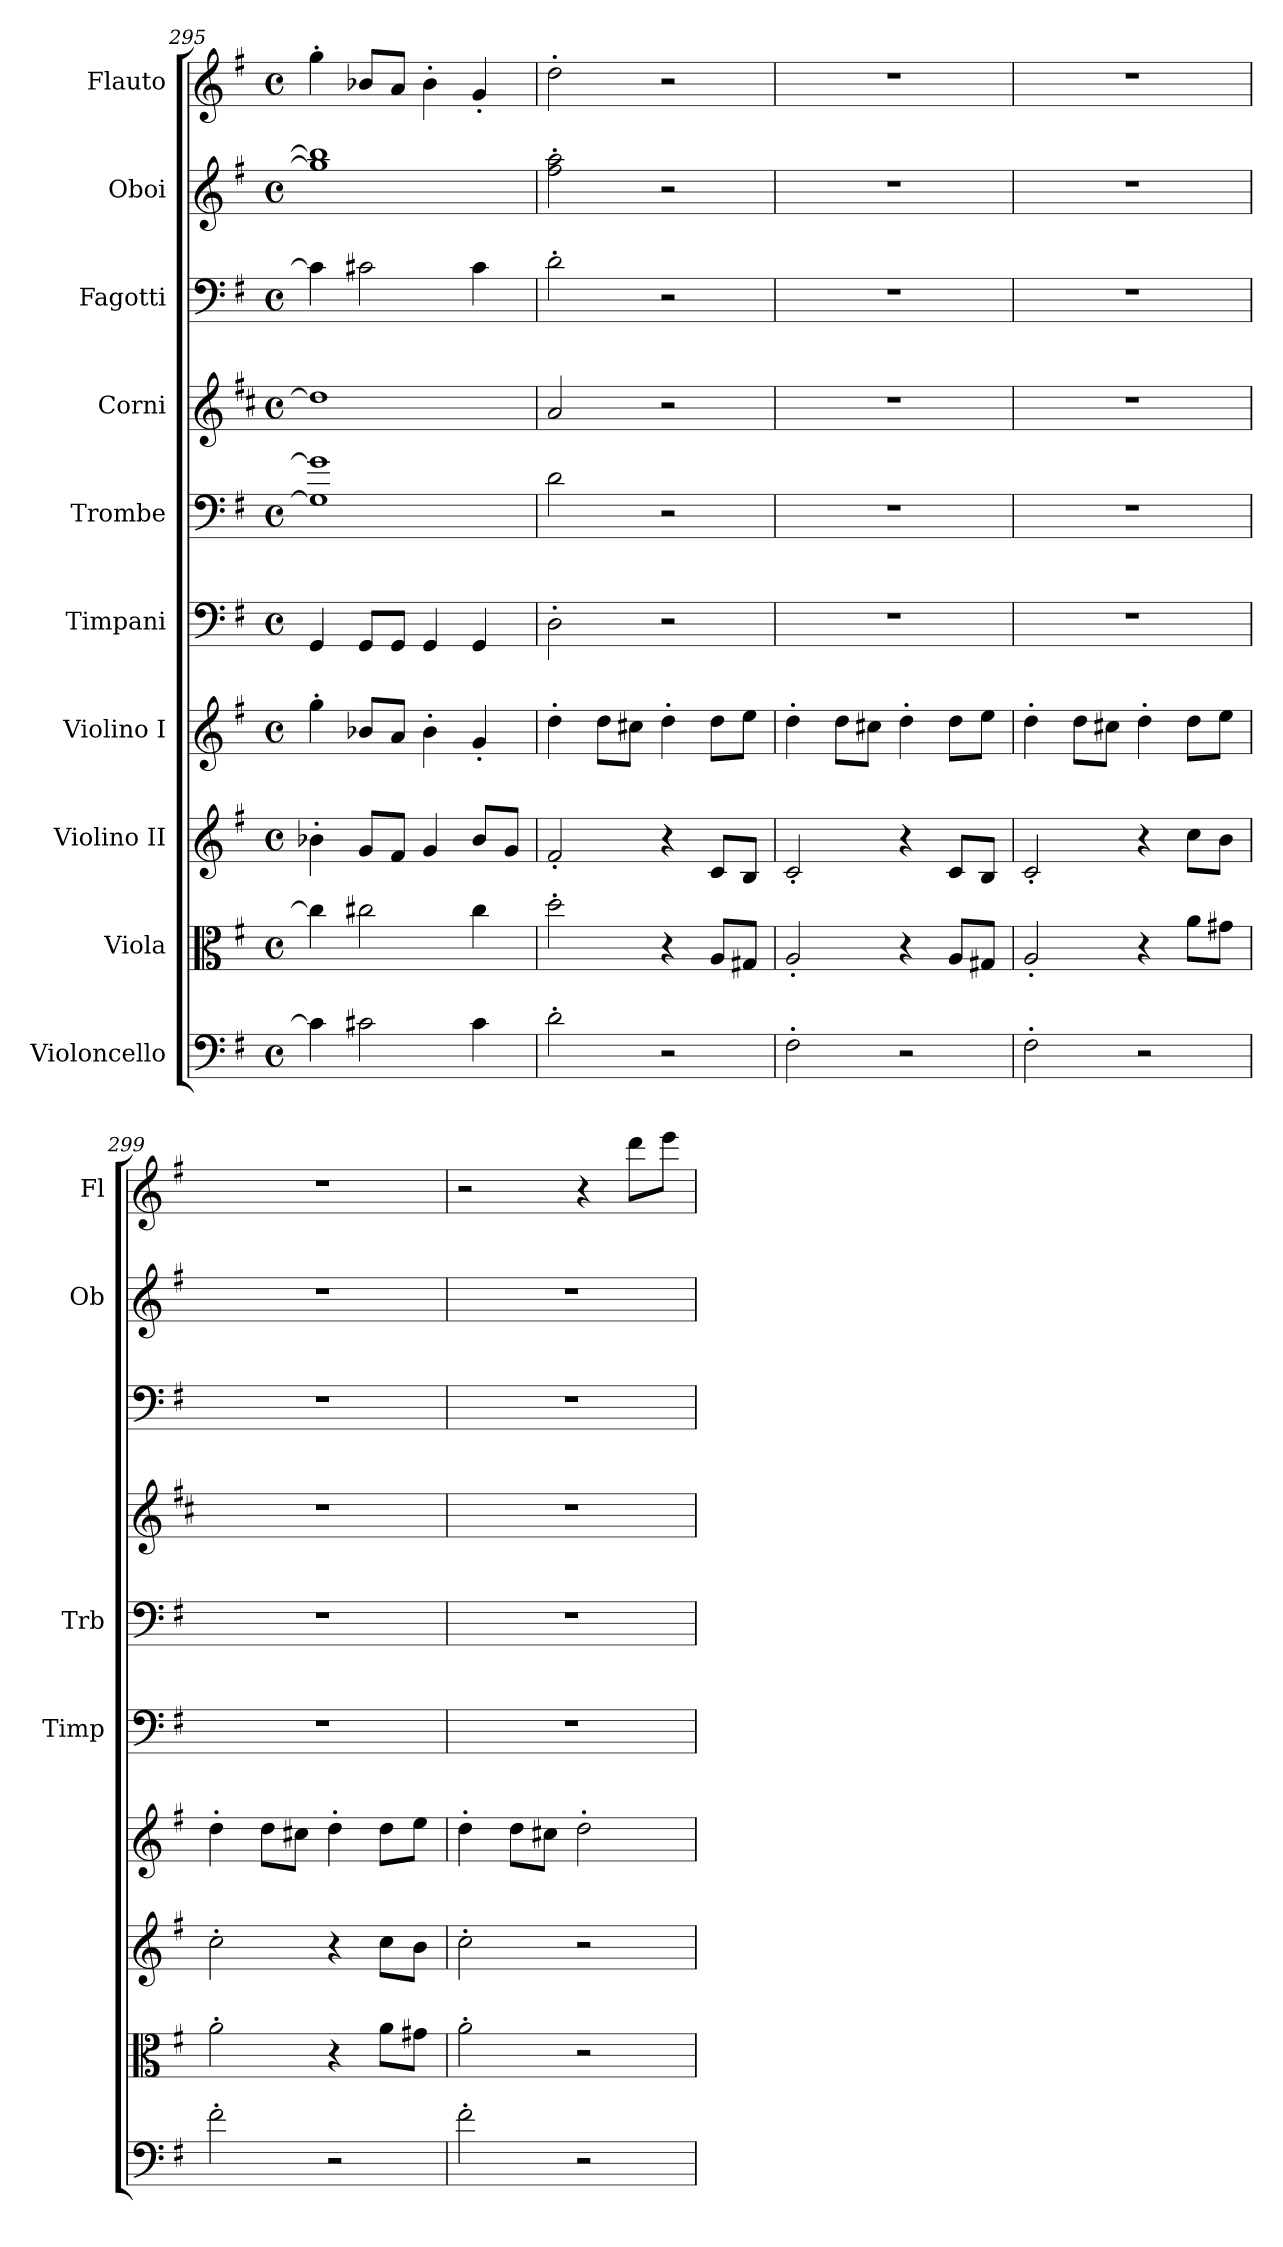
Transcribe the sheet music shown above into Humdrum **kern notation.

**kern	**kern	**kern	**kern	**kern	**kern	**kern	**kern	**kern	**kern
*part10	*part9	*part8	*part7	*part6	*part5	*part4	*part3	*part2	*part1
*staff10	*staff9	*staff8	*staff7	*staff6	*staff5	*staff4	*staff3	*staff2	*staff1
*I"Violoncello	*I"Viola	*I"Violino II	*I"Violino I	*I"Timpani	*I"Trombe	*I"Corni	*I"Fagotti	*I"Oboi	*I"Flauto
*	*	*	*	*I'Timp	*I'Trb	*	*	*I'Ob	*I'Fl
*clefF4	*clefC3	*clefG2	*clefG2	*clefF4	*clefF4	*clefG2	*clefF4	*clefG2	*clefG2
*	*	*	*	*	*	*ITrd4c7	*	*	*
*k[f#]	*k[f#]	*k[f#]	*k[f#]	*k[f#]	*k[f#]	*k[f#]	*k[f#]	*k[f#]	*k[f#]
*M4/4	*M4/4	*M4/4	*M4/4	*M4/4	*M4/4	*M4/4	*M4/4	*M4/4	*M4/4
*met(c)	*met(c)	*met(c)	*met(c)	*met(c)	*met(c)	*met(c)	*met(c)	*met(c)	*met(c)
=295	=295	=295	=295	=295	=295	=295	=295	=295	=295
4c#\]	4cc#\]	4b-X'\	4gg'\	4GG/	1G] 1g]	1g]	4c#\]	1gg] 1bb-]	4gg'\
2c#X\	2cc#X\	8g/L	8b-X/L	8GG/L	.	.	2c#X\	.	8b-X/L
.	.	8f#/J	8a/J	8GG/J	.	.	.	.	8a/J
.	.	4g/	4b-'\	4GG/	.	.	.	.	4b-'\
4c#\	4cc#\	8b-/L	4g'/	4GG/	.	.	4c#\	.	4g'/
.	.	8g/J	.	.	.	.	.	.	.
=296	=296	=296	=296	=296	=296	=296	=296	=296	=296
2d'\	2dd'\	2f#'/	4dd'\	2D'\	2d\	2d/	2d'\	2ff#\' 2aa\'	2dd'\
.	.	.	8dd\L	.	.	.	.	.	.
.	.	.	8cc#X\J	.	.	.	.	.	.
2r	4r	4r	4dd'\	2r	2r	2r	2r	2r	2r
.	8A/L	8c/L	8dd\L	.	.	.	.	.	.
.	8G#X/J	8B/J	8ee\J	.	.	.	.	.	.
=297	=297	=297	=297	=297	=297	=297	=297	=297	=297
2F#'\	2A'/	2c'/	4dd'\	1r	1r	1r	1r	1r	1r
.	.	.	8dd\L	.	.	.	.	.	.
.	.	.	8cc#X\J	.	.	.	.	.	.
2r	4r	4r	4dd'\	.	.	.	.	.	.
.	8A/L	8c/L	8dd\L	.	.	.	.	.	.
.	8G#X/J	8B/J	8ee\J	.	.	.	.	.	.
=298	=298	=298	=298	=298	=298	=298	=298	=298	=298
2F#'\	2A'/	2c'/	4dd'\	1r	1r	1r	1r	1r	1r
.	.	.	8dd\L	.	.	.	.	.	.
.	.	.	8cc#X\J	.	.	.	.	.	.
2r	4r	4r	4dd'\	.	.	.	.	.	.
.	8a\L	8cc\L	8dd\L	.	.	.	.	.	.
.	8g#X\J	8b\J	8ee\J	.	.	.	.	.	.
=299	=299	=299	=299	=299	=299	=299	=299	=299	=299
2f#'\	2a'\	2cc'\	4dd'\	1r	1r	1r	1r	1r	1r
.	.	.	8dd\L	.	.	.	.	.	.
.	.	.	8cc#X\J	.	.	.	.	.	.
2r	4r	4r	4dd'\	.	.	.	.	.	.
.	8a\L	8cc\L	8dd\L	.	.	.	.	.	.
.	8g#X\J	8b\J	8ee\J	.	.	.	.	.	.
=300	=300	=300	=300	=300	=300	=300	=300	=300	=300
2f#'\	2a'\	2cc'\	4dd'\	1r	1r	1r	1r	1r	2r
.	.	.	8dd\L	.	.	.	.	.	.
.	.	.	8cc#X\J	.	.	.	.	.	.
2r	2r	2r	2dd'\	.	.	.	.	.	4r
.	.	.	.	.	.	.	.	.	8ddd\L
.	.	.	.	.	.	.	.	.	8eee\J
=	=	=	=	=	=	=	=	=	=
*-	*-	*-	*-	*-	*-	*-	*-	*-	*-
